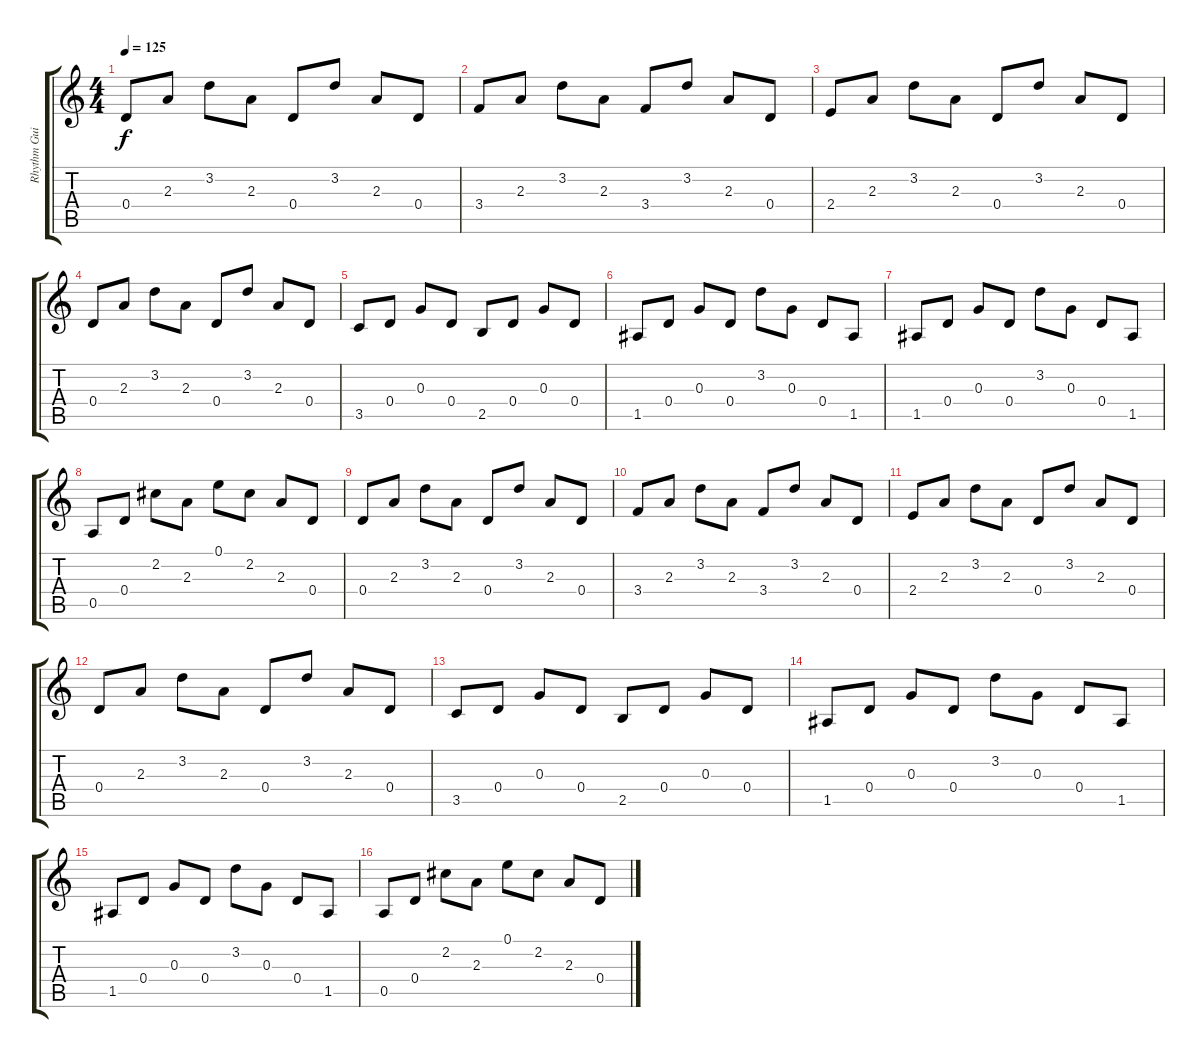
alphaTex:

\track ("Rhythm Guitar" "Rhythm Gui") {instrument acousticguitarsteel}
\staff {score tabs}
\tuning (E4 B3 G3 D3 A2 E2) {hide}
\ts (4 4)
\tempo 125
\clef g2
\ks c
0.4.8{dy f} 2.3.8 3.2.8 2.3.8 0.4.8 3.2.8 2.3.8 0.4.8 |
3.4.8 2.3.8 3.2.8 2.3.8 3.4.8 3.2.8 2.3.8 0.4.8 |
2.4.8 2.3.8 3.2.8 2.3.8 0.4.8 3.2.8 2.3.8 0.4.8 |
0.4.8 2.3.8 3.2.8 2.3.8 0.4.8 3.2.8 2.3.8 0.4.8 |
3.5.8 0.4.8 0.3.8 0.4.8 2.5.8 0.4.8 0.3.8 0.4.8 |
1.5.8 0.4.8 0.3.8 0.4.8 3.2.8 0.3.8 0.4.8 1.5.8 |
1.5.8 0.4.8 0.3.8 0.4.8 3.2.8 0.3.8 0.4.8 1.5.8 |
0.5.8 0.4.8 2.2.8 2.3.8 0.1.8 2.2.8 2.3.8 0.4.8 |
0.4.8 2.3.8 3.2.8 2.3.8 0.4.8 3.2.8 2.3.8 0.4.8 |
3.4.8 2.3.8 3.2.8 2.3.8 3.4.8 3.2.8 2.3.8 0.4.8 |
2.4.8 2.3.8 3.2.8 2.3.8 0.4.8 3.2.8 2.3.8 0.4.8 |
0.4.8 2.3.8 3.2.8 2.3.8 0.4.8 3.2.8 2.3.8 0.4.8 |
3.5.8 0.4.8 0.3.8 0.4.8 2.5.8 0.4.8 0.3.8 0.4.8 |
1.5.8 0.4.8 0.3.8 0.4.8 3.2.8 0.3.8 0.4.8 1.5.8 |
1.5.8 0.4.8 0.3.8 0.4.8 3.2.8 0.3.8 0.4.8 1.5.8 |
0.5.8 0.4.8 2.2.8 2.3.8 0.1.8 2.2.8 2.3.8 0.4.8
